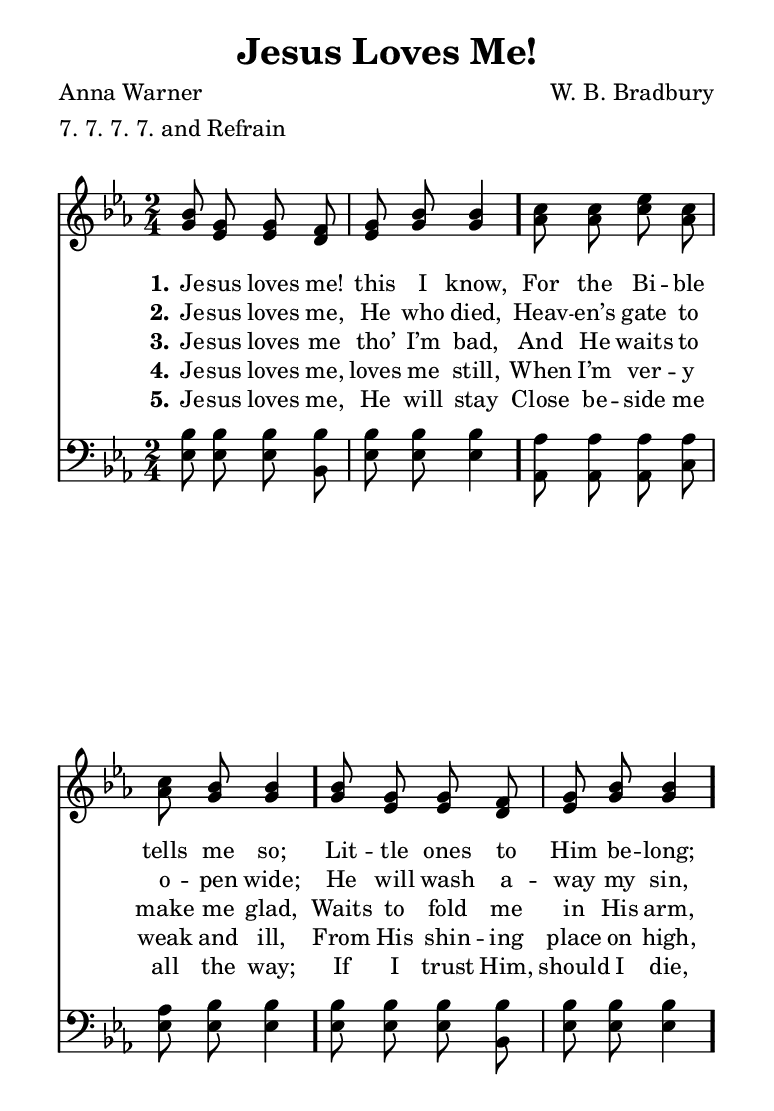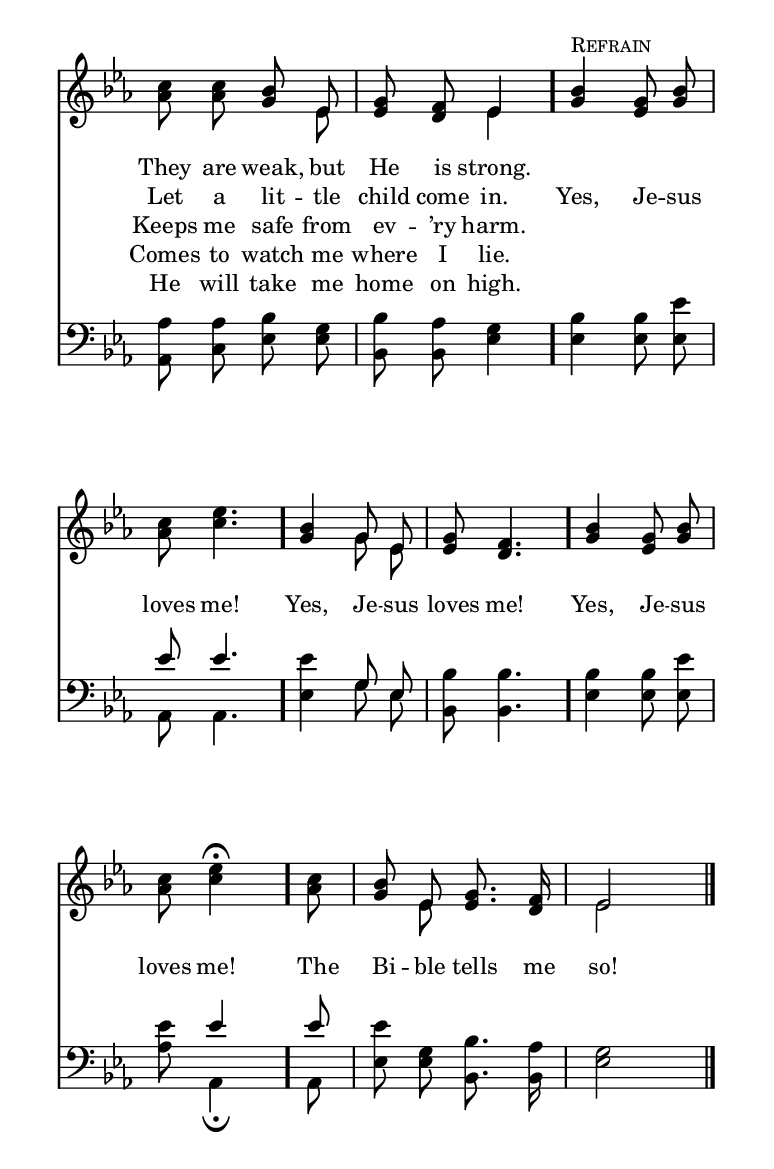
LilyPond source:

\include "common/global.ily"
\paper {
  \include "common/paper.ily"
  ragged-last-bottom = ##t
}

\header{
  hymnnumber = "312"
  title = "Jesus Loves Me!"
  tunename = ""
  meter = "7. 7. 7. 7. and Refrain"
  poet = "Anna Warner"
  composer = "W. B. Bradbury"
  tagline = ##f
}

ta = { \tempo 8=120 }
tb = { \tempo 8=60 }

global = {
  \include "common/overrides.ily"
  \override Staff.TimeSignature.style = #'numbered
  \time 2/4
  \override Score.MetronomeMark.transparent = ##t % hide all fermata changes too
  \ta
  \key ees \major
  \autoBeamOff
}

patternA = { c8 c c c | c c c4 }
patternB = { c4 c8 c | c c4. }
patternC = { c8 | c c, c8. c16 | c2 }
patternD = { c4 c8 c | c c4 }

notesSoprano = {
\global
\relative c'' {

  bes8 g g f | g bes bes4
  c8 c ees c | c bes bes4
  bes8 g g f | g bes bes4
  c8 c bes ees, | g f ees4

  << s^\markup { \small \caps "Refrain" }
  { bes'4 g8 bes | c ees4. } >>
  bes4 g8 ees | g f4.
  bes4 g8 bes | c \tb ees4\fermata \ta
  c8 | bes ees, g8. f16 | ees2

  \bar "|."

}
}

notesAlto = {
\global
\relative e' {

  \changePitch \patternA { g ees ees d | ees g g }
  \changePitch \patternA { aes aes c aes | aes g g }
  \changePitch \patternA { g ees ees d | ees g g }
  \changePitch \patternA { aes aes g ees | ees d ees }

  \changePitch \patternB { g ees g | aes c }
  \changePitch \patternB { g g ees | ees d }
  \changePitch \patternD { g ees g | aes c }
  \changePitch \patternC { aes | g ees ees d | ees }

}
}

notesTenor = {
\global
\relative a {

  \changePitch \patternA { bes bes bes bes | bes bes bes }
  \changePitch \patternA { aes aes aes aes | aes bes bes }
  \changePitch \patternA { bes bes bes bes | bes bes bes }
  \changePitch \patternA { aes aes bes g | bes aes g }

  \changePitch \patternB { bes bes ees | ees ees }
  \changePitch \patternB { ees g, ees | bes' bes }
  \changePitch \patternD { bes bes ees | ees ees }
  \changePitch \patternC { ees | ees g, bes aes | g }

}
}

notesBass = {
\global
\relative f {

  \changePitch \patternA { ees ees ees bes | ees ees ees }
  \changePitch \patternA { aes, aes aes c | ees ees ees }
  \changePitch \patternA { ees ees ees bes | ees ees ees }
  \changePitch \patternA { aes, c ees ees | bes bes ees }

  \changePitch \patternB { ees ees ees | aes, aes }
  \changePitch \patternB { ees' g ees | bes bes }
  \changePitch \patternD { ees ees ees | aes aes,\fermata }
  \changePitch \patternC { aes | ees' ees bes bes | ees }

}
}

Refrain = \lyricmode {

Yes, Je -- sus loves me! \bar "."
Yes, Je -- sus loves me! \bar "."
Yes, Je -- sus loves me! \bar "."
The Bi -- ble tells me so! \bar "."

}

wordsA = \lyricmode {
\set stanza = "1."

Je -- sus loves me! this I know, \bar "."
For the Bi -- ble tells me so; \bar "."
Lit -- tle ones to Him be -- long; \bar "."
They are weak, but He is strong. \bar "."

}

wordsB = \lyricmode {
\set stanza = "2."

Je -- sus loves me, He who died,
Heav -- en’s gate to o -- pen wide;
He will wash a -- way my sin,
Let a lit -- tle child come in.

\Refrain

}

wordsC = \lyricmode {
\set stanza = "3."

Je -- sus loves me tho’ I’m bad,
And He waits to make me glad,
Waits to fold me in His arm,
Keeps me safe from ev -- ’ry harm.

}

wordsD = \lyricmode {
\set stanza = "4."

Je -- sus loves me, loves me still,
When I’m ver -- y weak and ill,
From His shin -- ing place on high,
Comes to watch me where I lie.

}

wordsE = \lyricmode {
\set stanza = "5."

Je -- sus loves me, He will stay
Close be -- side me all the way;
If I trust Him, should I die,
He will take me home on high.

}

\score {
  \context ChoirStaff <<
    \context Staff = upper <<
      \set Staff.autoBeaming = ##f
      \set ChoirStaff.systemStartDelimiter = #'SystemStartBar
      \set ChoirStaff.printPartCombineTexts = ##f
      \partcombine #'(2 . 9) \notesSoprano \notesAlto
      \context NullVoice = sopranos { \voiceOne << \notesSoprano >> }
      \context NullVoice = altos { \voiceTwo << \notesAlto >> }
      \context Lyrics = one   \lyricsto sopranos \wordsA
      \context Lyrics = two   \lyricsto sopranos \wordsB
      \context Lyrics = three \lyricsto sopranos \wordsC
      \context Lyrics = four  \lyricsto sopranos \wordsD
      \context Lyrics = five  \lyricsto sopranos \wordsE
    >>
    \context Staff = men <<
      \set Staff.autoBeaming = ##f
      \clef bass
      \set ChoirStaff.printPartCombineTexts = ##f
      \partcombine #'(2 . 9) \notesTenor \notesBass
      \context NullVoice = tenors { \voiceOne << \notesTenor >> }
      \context NullVoice = basses { \voiceTwo << \notesBass >> }
    >>
  >>
  \layout {
    \include "common/layout.ily"
  }
  \midi{
    \include "common/midi.ily"
  }
}

\version "2.19.49"  % necessary for upgrading to future LilyPond versions.

% vi:set et ts=2 sw=2 ai nocindent syntax=lilypond:
